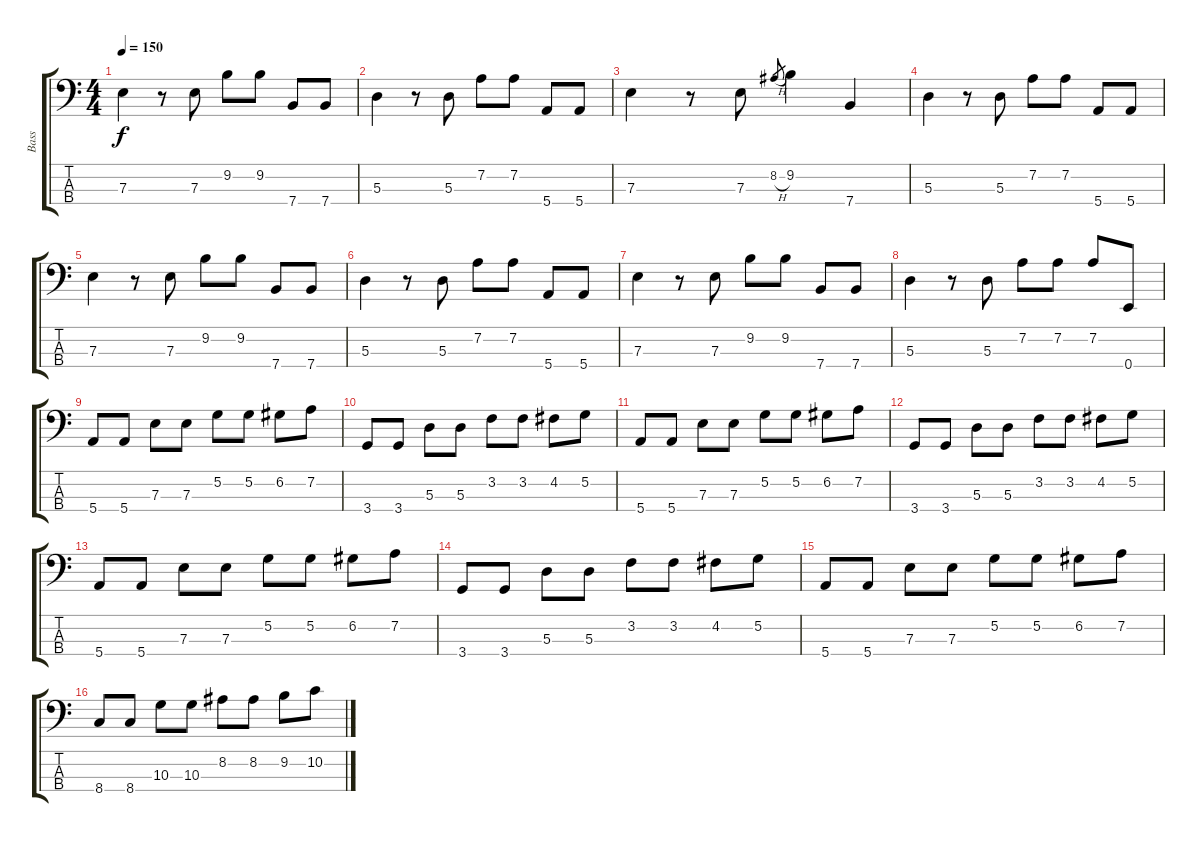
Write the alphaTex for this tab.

\track ("Bass" "Bass") {instrument electricbassfinger}
\staff {score tabs}
\tuning (G2 D2 A1 E1) {hide}
\ts (4 4)
\tempo 150
\clef f4
\ks c
7.3.4{dy f} r.8 7.3.8 9.2.8 9.2.8 7.4.8 7.4.8 |
5.3.4 r.8 5.3.8 7.2.8 7.2.8 5.4.8 5.4.8 |
7.3.4 r.8 7.3.8 8.2{h}.8{gr} 9.2.4 7.4.4 |
5.3.4 r.8 5.3.8 7.2.8 7.2.8 5.4.8 5.4.8 |
7.3.4 r.8 7.3.8 9.2.8 9.2.8 7.4.8 7.4.8 |
5.3.4 r.8 5.3.8 7.2.8 7.2.8 5.4.8 5.4.8 |
7.3.4 r.8 7.3.8 9.2.8 9.2.8 7.4.8 7.4.8 |
5.3.4 r.8 5.3.8 7.2.8 7.2.8 7.2.8 0.4.8 |
5.4.8 5.4.8 7.3.8 7.3.8 5.2.8 5.2.8 6.2.8 7.2.8 |
3.4.8 3.4.8 5.3.8 5.3.8 3.2.8 3.2.8 4.2.8 5.2.8 |
5.4.8 5.4.8 7.3.8 7.3.8 5.2.8 5.2.8 6.2.8 7.2.8 |
3.4.8 3.4.8 5.3.8 5.3.8 3.2.8 3.2.8 4.2.8 5.2.8 |
5.4.8 5.4.8 7.3.8 7.3.8 5.2.8 5.2.8 6.2.8 7.2.8 |
3.4.8 3.4.8 5.3.8 5.3.8 3.2.8 3.2.8 4.2.8 5.2.8 |
5.4.8 5.4.8 7.3.8 7.3.8 5.2.8 5.2.8 6.2.8 7.2.8 |
8.4.8 8.4.8 10.3.8 10.3.8 8.2.8 8.2.8 9.2.8 10.2.8
